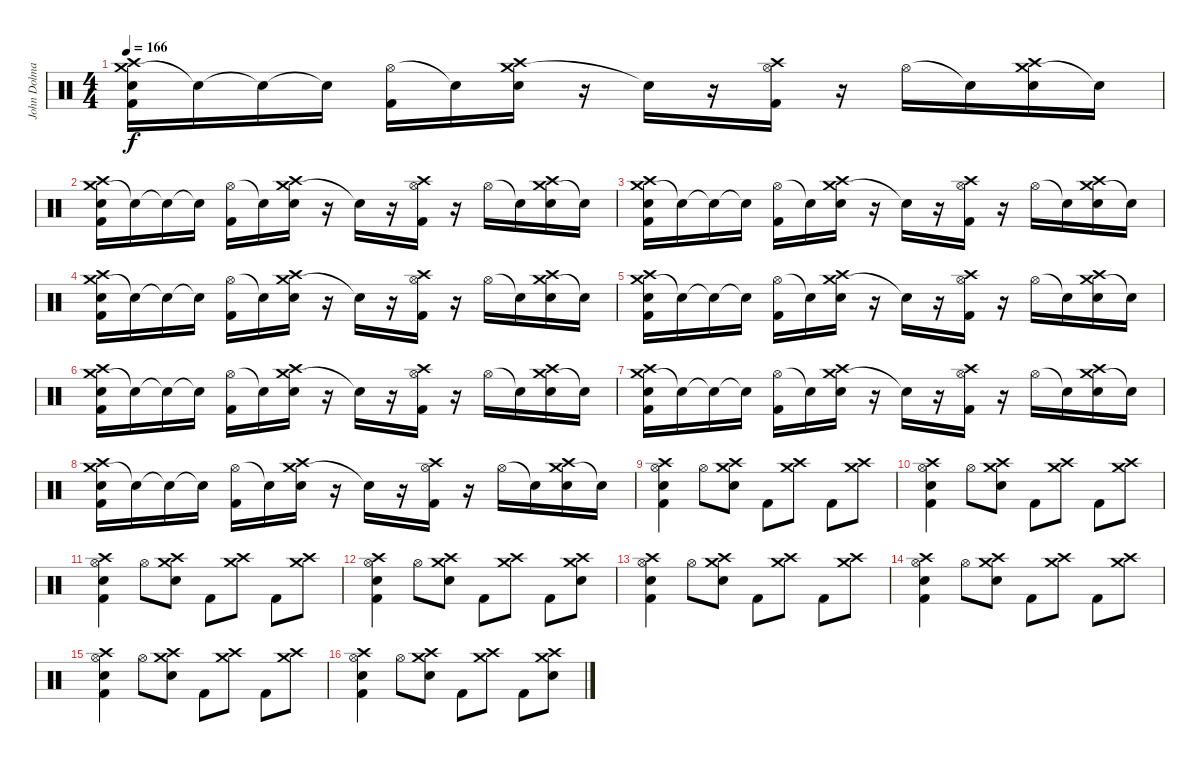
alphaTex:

\track ("John Dolmayan" "John Dolma") {instrument percussion}
\staff {score}
\articulation defaults
\ts (4 4)
\tempo 166
\clef neutral
\ks c
("Crash medium (hit)" "Crash high (hit)" "Electric Snare (hit)" "Kick (hit) 2").16{dy f} "Snare (hit)"{t}.16 "Snare (hit)"{t}.16 "Snare (hit)"{t}.16 ("Hi-Hat (open)" "Kick (hit) 2").16 "Snare (hit)"{t}.16 ("Crash medium (hit)" "Crash high (hit)" "Electric Snare (hit)").16 r.16 "Snare (hit)"{t}.16 r.16 ("Hi-Hat (open)" "Crash high (hit)" "Kick (hit) 2").16 r.16 "Hi-Hat (open)".16 "Snare (hit)"{t}.16 ("Crash medium (hit)" "Crash high (hit)" "Electric Snare (hit)").16 "Snare (hit)"{t}.16 |
("Crash medium (hit)" "Crash high (hit)" "Electric Snare (hit)" "Kick (hit) 2").16 "Snare (hit)"{t}.16 "Snare (hit)"{t}.16 "Snare (hit)"{t}.16 ("Hi-Hat (open)" "Kick (hit) 2").16 "Snare (hit)"{t}.16 ("Crash medium (hit)" "Crash high (hit)" "Electric Snare (hit)").16 r.16 "Snare (hit)"{t}.16 r.16 ("Hi-Hat (open)" "Crash high (hit)" "Kick (hit) 2").16 r.16 "Hi-Hat (open)".16 "Snare (hit)"{t}.16 ("Crash medium (hit)" "Crash high (hit)" "Electric Snare (hit)").16 "Snare (hit)"{t}.16 |
("Crash medium (hit)" "Crash high (hit)" "Electric Snare (hit)" "Kick (hit) 2").16 "Snare (hit)"{t}.16 "Snare (hit)"{t}.16 "Snare (hit)"{t}.16 ("Hi-Hat (open)" "Kick (hit) 2").16 "Snare (hit)"{t}.16 ("Crash medium (hit)" "Crash high (hit)" "Electric Snare (hit)").16 r.16 "Snare (hit)"{t}.16 r.16 ("Hi-Hat (open)" "Crash high (hit)" "Kick (hit) 2").16 r.16 "Hi-Hat (open)".16 "Snare (hit)"{t}.16 ("Crash medium (hit)" "Crash high (hit)" "Electric Snare (hit)").16 "Snare (hit)"{t}.16 |
("Crash medium (hit)" "Crash high (hit)" "Electric Snare (hit)" "Kick (hit) 2").16 "Snare (hit)"{t}.16 "Snare (hit)"{t}.16 "Snare (hit)"{t}.16 ("Hi-Hat (open)" "Kick (hit) 2").16 "Snare (hit)"{t}.16 ("Crash medium (hit)" "Crash high (hit)" "Electric Snare (hit)").16 r.16 "Snare (hit)"{t}.16 r.16 ("Hi-Hat (open)" "Crash high (hit)" "Kick (hit) 2").16 r.16 "Hi-Hat (open)".16 "Snare (hit)"{t}.16 ("Crash medium (hit)" "Crash high (hit)" "Electric Snare (hit)").16 "Snare (hit)"{t}.16 |
("Crash medium (hit)" "Crash high (hit)" "Electric Snare (hit)" "Kick (hit) 2").16 "Snare (hit)"{t}.16 "Snare (hit)"{t}.16 "Snare (hit)"{t}.16 ("Hi-Hat (open)" "Kick (hit) 2").16 "Snare (hit)"{t}.16 ("Crash medium (hit)" "Crash high (hit)" "Electric Snare (hit)").16 r.16 "Snare (hit)"{t}.16 r.16 ("Hi-Hat (open)" "Crash high (hit)" "Kick (hit) 2").16 r.16 "Hi-Hat (open)".16 "Snare (hit)"{t}.16 ("Crash medium (hit)" "Crash high (hit)" "Electric Snare (hit)").16 "Snare (hit)"{t}.16 |
("Crash medium (hit)" "Crash high (hit)" "Electric Snare (hit)" "Kick (hit) 2").16 "Snare (hit)"{t}.16 "Snare (hit)"{t}.16 "Snare (hit)"{t}.16 ("Hi-Hat (open)" "Kick (hit) 2").16 "Snare (hit)"{t}.16 ("Crash medium (hit)" "Crash high (hit)" "Electric Snare (hit)").16 r.16 "Snare (hit)"{t}.16 r.16 ("Hi-Hat (open)" "Crash high (hit)" "Kick (hit) 2").16 r.16 "Hi-Hat (open)".16 "Snare (hit)"{t}.16 ("Crash medium (hit)" "Crash high (hit)" "Electric Snare (hit)").16 "Snare (hit)"{t}.16 |
("Crash medium (hit)" "Crash high (hit)" "Electric Snare (hit)" "Kick (hit) 2").16 "Snare (hit)"{t}.16 "Snare (hit)"{t}.16 "Snare (hit)"{t}.16 ("Hi-Hat (open)" "Kick (hit) 2").16 "Snare (hit)"{t}.16 ("Crash medium (hit)" "Crash high (hit)" "Electric Snare (hit)").16 r.16 "Snare (hit)"{t}.16 r.16 ("Hi-Hat (open)" "Crash high (hit)" "Kick (hit) 2").16 r.16 "Hi-Hat (open)".16 "Snare (hit)"{t}.16 ("Crash medium (hit)" "Crash high (hit)" "Electric Snare (hit)").16 "Snare (hit)"{t}.16 |
("Crash medium (hit)" "Crash high (hit)" "Electric Snare (hit)" "Kick (hit) 2").16 "Snare (hit)"{t}.16 "Snare (hit)"{t}.16 "Snare (hit)"{t}.16 ("Hi-Hat (open)" "Kick (hit) 2").16 "Snare (hit)"{t}.16 ("Crash medium (hit)" "Crash high (hit)" "Electric Snare (hit)").16 r.16 "Snare (hit)"{t}.16 r.16 ("Hi-Hat (open)" "Crash high (hit)" "Kick (hit) 2").16 r.16 "Hi-Hat (open)".16 "Snare (hit)"{t}.16 ("Crash medium (hit)" "Crash high (hit)" "Electric Snare (hit)").16 "Snare (hit)"{t}.16 |
("Hi-Hat (open)" "Crash high (hit)" "Electric Snare (hit)" "Kick (hit) 2").4 "Hi-Hat (open)".8 ("Crash high (hit)" "Crash medium (hit)" "Electric Snare (hit)").8 "Kick (hit) 2".8 ("Crash high (hit)" "Crash medium (hit)").8 "Kick (hit) 2".8 ("Crash high (hit)" "Crash medium (hit)").8 |
("Hi-Hat (open)" "Crash high (hit)" "Electric Snare (hit)" "Kick (hit) 2").4 "Hi-Hat (open)".8 ("Crash high (hit)" "Crash medium (hit)" "Electric Snare (hit)").8 "Kick (hit) 2".8 ("Crash high (hit)" "Crash medium (hit)").8 "Kick (hit) 2".8 ("Crash high (hit)" "Crash medium (hit)").8 |
("Hi-Hat (open)" "Crash high (hit)" "Electric Snare (hit)" "Kick (hit) 2").4 "Hi-Hat (open)".8 ("Crash high (hit)" "Crash medium (hit)" "Electric Snare (hit)").8 "Kick (hit) 2".8 ("Crash high (hit)" "Crash medium (hit)").8 "Kick (hit) 2".8 ("Crash high (hit)" "Crash medium (hit)").8 |
("Hi-Hat (open)" "Crash high (hit)" "Electric Snare (hit)" "Kick (hit) 2").4 "Hi-Hat (open)".8 ("Crash high (hit)" "Crash medium (hit)" "Electric Snare (hit)").8 "Kick (hit) 2".8 ("Crash high (hit)" "Crash medium (hit)").8 "Kick (hit) 2".8 ("Crash high (hit)" "Crash medium (hit)" "Electric Snare (hit)").8 |
("Hi-Hat (open)" "Crash high (hit)" "Electric Snare (hit)" "Kick (hit) 2").4 "Hi-Hat (open)".8 ("Crash high (hit)" "Crash medium (hit)" "Electric Snare (hit)").8 "Kick (hit) 2".8 ("Crash high (hit)" "Crash medium (hit)").8 "Kick (hit) 2".8 ("Crash high (hit)" "Crash medium (hit)").8 |
("Hi-Hat (open)" "Crash high (hit)" "Electric Snare (hit)" "Kick (hit) 2").4 "Hi-Hat (open)".8 ("Crash high (hit)" "Crash medium (hit)" "Electric Snare (hit)").8 "Kick (hit) 2".8 ("Crash high (hit)" "Crash medium (hit)").8 "Kick (hit) 2".8 ("Crash high (hit)" "Crash medium (hit)").8 |
("Hi-Hat (open)" "Crash high (hit)" "Electric Snare (hit)" "Kick (hit) 2").4 "Hi-Hat (open)".8 ("Crash high (hit)" "Crash medium (hit)" "Electric Snare (hit)").8 "Kick (hit) 2".8 ("Crash high (hit)" "Crash medium (hit)").8 "Kick (hit) 2".8 ("Crash high (hit)" "Crash medium (hit)").8 |
("Hi-Hat (open)" "Crash high (hit)" "Electric Snare (hit)" "Kick (hit) 2").4 "Hi-Hat (open)".8 ("Crash high (hit)" "Crash medium (hit)" "Electric Snare (hit)").8 "Kick (hit) 2".8 ("Crash high (hit)" "Crash medium (hit)").8 "Kick (hit) 2".8 ("Crash high (hit)" "Crash medium (hit)" "Electric Snare (hit)").8
